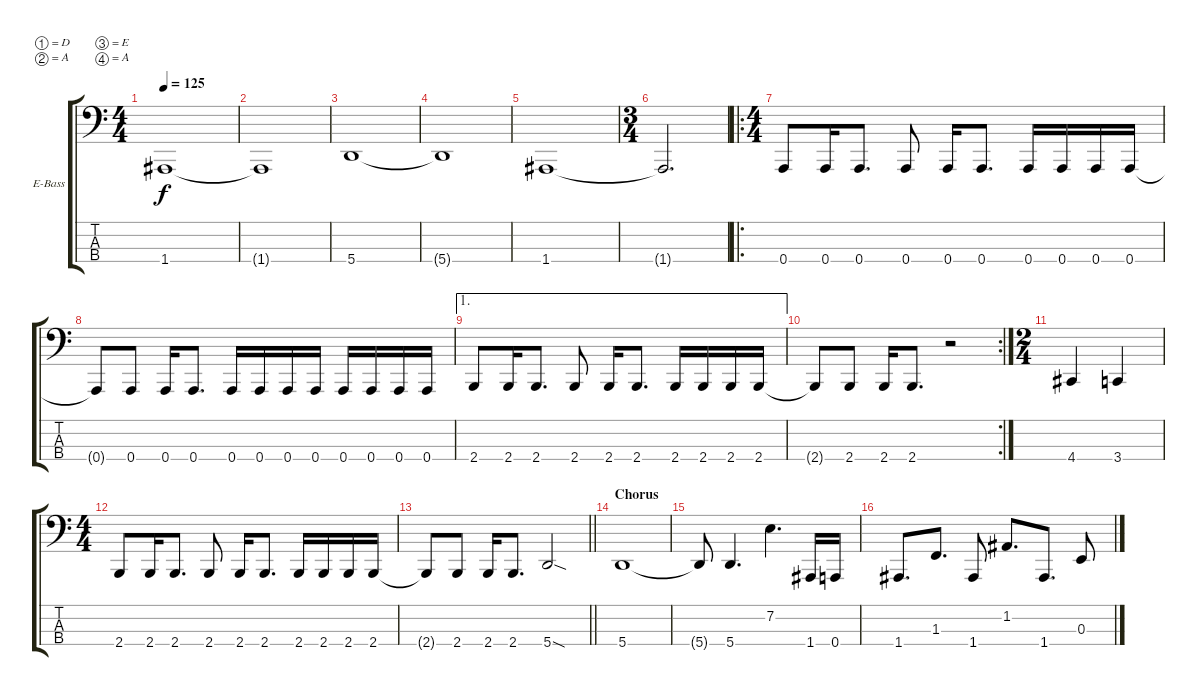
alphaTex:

\bracketExtendMode groupsimilarinstruments
\firstSystemTrackNameOrientation horizontal
\otherSystemsTrackNameOrientation horizontal
\track ("B" "E-Bass") {instrument electricbassfinger}
\staff {score tabs}
\tuning (D2 A1 E1 A0)
\ts (4 4)
\tempo 125
\clef f4
\ks c
1.4.1{dy f} |
1.4{t}.1 |
5.4.1 |
5.4{t}.1 |
1.4.1 |
\ts (3 4)
\beaming (8 2 2 2)
1.4{t}.2{d} |
\ro
\ts (4 4)
\beaming (8 2 2 2 2)
0.4.8 0.4.16 0.4.8{d} 0.4.8 0.4.16 0.4.8{d} 0.4.16 0.4.16 0.4.16 0.4.16 |
0.4{t}.8 0.4.8 0.4.16 0.4.8{d} 0.4.16 0.4.16 0.4.16 0.4.16 0.4.16 0.4.16 0.4.16 0.4.16 |
\ae 1
2.4.8 2.4.16 2.4.8{d} 2.4.8 2.4.16 2.4.8{d} 2.4.16 2.4.16 2.4.16 2.4.16 |
\rc 2
2.4{t}.8 2.4.8 2.4.16 2.4.8{d} r.2 |
\ts (2 4)
\beaming (8 2 2)
4.4.4 3.4.4 |
\ts (4 4)
\beaming (8 2 2 2 2)
2.4.8 2.4.16 2.4.8{d} 2.4.8 2.4.16 2.4.8{d} 2.4.16 2.4.16 2.4.16 2.4.16 |
\barLineRight lightlight
2.4{t}.8 2.4.8 2.4.16 2.4.8{d} 5.4{sod}.2 |
\section ("" "Chorus")
5.4.1 |
5.4{t}.8 5.4.4{d} 7.2.4{d} 1.4.16 0.4.16 |
1.4.8{d} 1.3.8{d} 1.4.8 1.2.8{d} 1.4.8{d} 0.3.8
